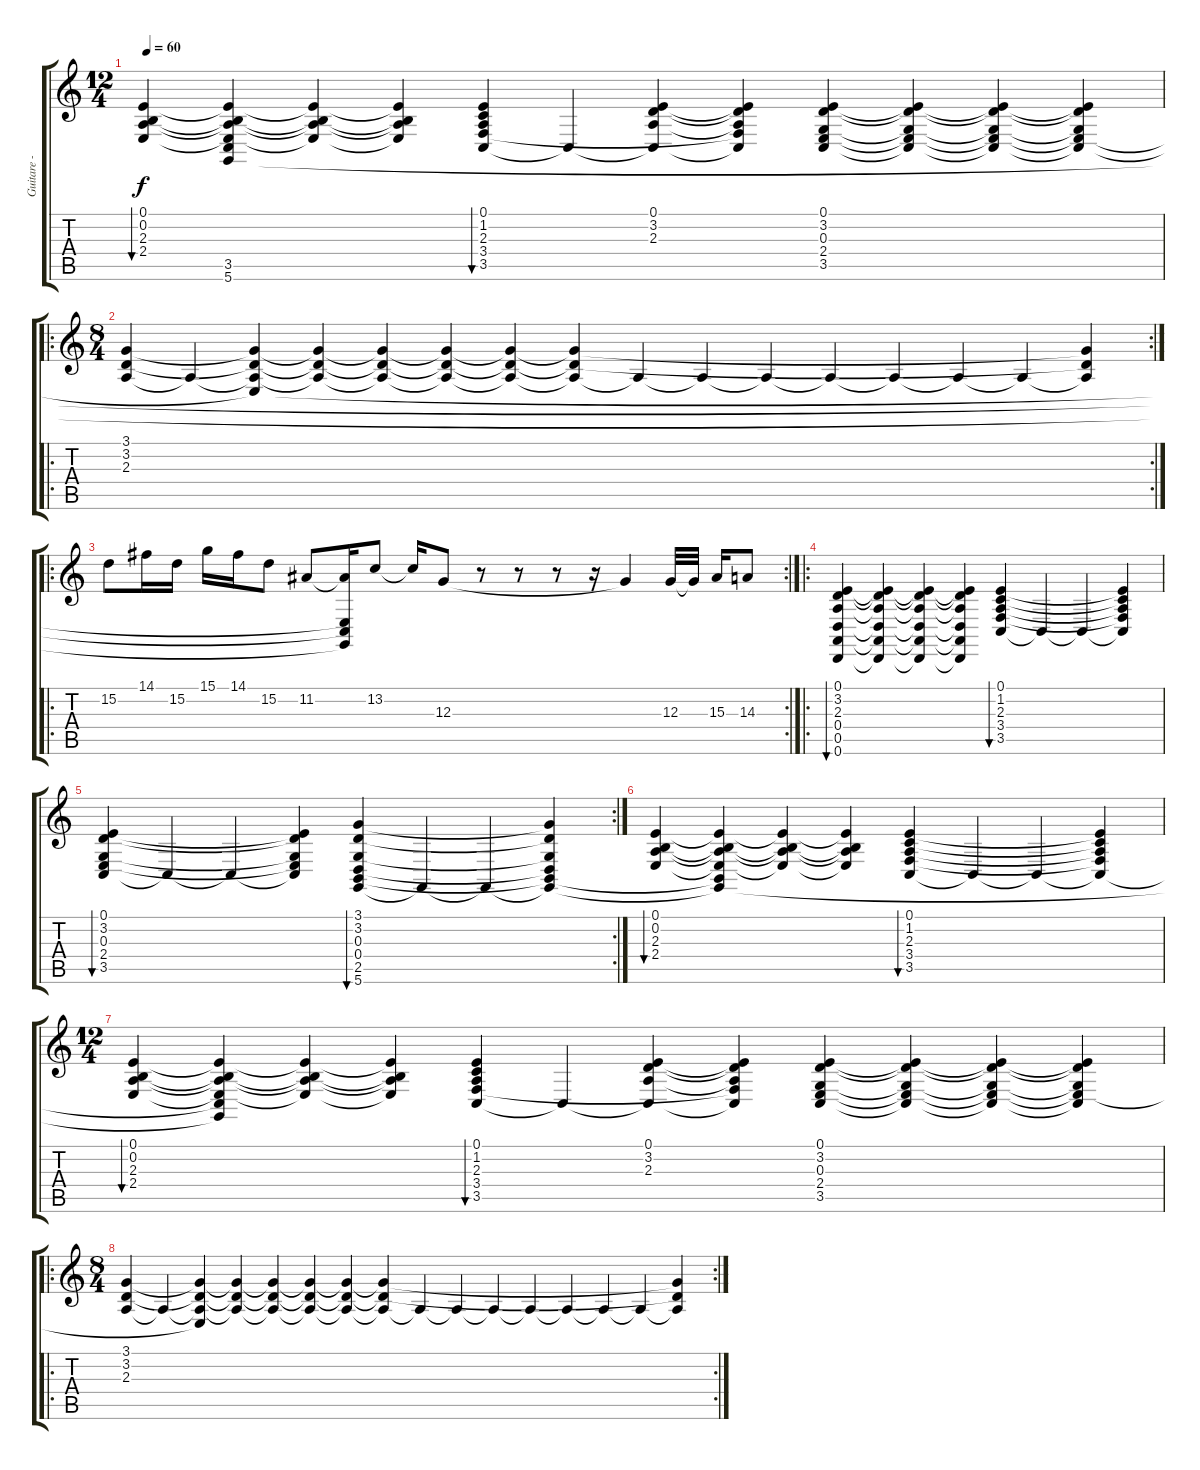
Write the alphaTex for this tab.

\track ("Guitare - 2" "Guitare - ") {instrument stringensemble2}
\staff {score tabs}
\tuning (E4 B3 G3 D3 A2 D2) {hide}
\ts (12 4)
\tempo 60
\clef g2
\ks c
(0.1 0.2 2.3 2.4).4{bu 120 dy f} (0.1{t} 0.2{t} 2.3{t} 2.4{t} 3.5{t} 5.6{t}).4 (0.1{t} 0.2{t} 2.3{t} 2.4{t}).4 (0.1{t} 0.2{t} 2.3{t} 2.4{t}).4 (0.1 1.2 2.3 3.4 3.5).4{bu 120} 3.5{t}.4 (0.1 3.2 2.3 3.5{t}).4 (0.1{t} 3.2{t} 2.3{t} 3.4{t} 3.5{t}).4 (0.1 3.2 0.3 2.4 3.5).4 (0.1{t} 3.2{t} 0.3{t} 2.4{t} 3.5{t}).4 (0.1{t} 3.2{t} 0.3{t} 2.4{t} 3.5{t}).4 (0.1{t} 3.2{t} 0.3{t} 2.4{t} 3.5{t}).4 |
\ro
\rc 2
\ts (8 4)
(3.1 3.2 2.3).4{volume 12} 2.3{t}.4 (3.1{t} 3.2{t} 2.3{t} 2.4{t}).4 (3.1{t} 3.2{t} 2.3{t}).4 (3.1{t} 3.2{t} 2.3{t}).4 (3.1{t} 3.2{t} 2.3{t}).4 (3.1{t} 3.2{t} 2.3{t}).4 (3.1{t} 3.2{t} 2.3{t}).4 2.3{t}.4 2.3{t}.4 2.3{t}.4 2.3{t}.4 2.3{t}.4 2.3{t}.4 2.3{t}.4 (3.1{t} 3.2{t} 2.3{t}).4 |
\ro
\rc 2
15.2.8 14.1.16 15.2.16 15.1.16 14.1.16 15.2.8 11.2.8 (11.2{t} 2.4{t} 3.5{t} 5.6{t}).16 13.2.8 13.2{t}.16 12.3.8 r.8 r.8 r.8 r.16 12.3{t}.4 12.3.32 12.3{t}.32 15.3.16 14.3.8 |
\ro
(0.1 3.2 2.3 0.4 0.5 0.6).4{bu 120} (0.1{t} 3.2{t} 2.3{t} 0.4{t} 0.5{t} 0.6{t}).4 (0.1{t} 3.2{t} 2.3{t} 0.4{t} 0.5{t} 0.6{t}).4 (0.1{t} 3.2{t} 2.3{t} 0.4{t} 0.5{t} 0.6{t}).4 (0.1 1.2 2.3 3.4 3.5).4{bu 120} 3.5{t}.4 3.5{t}.4 (0.1{t} 1.2{t} 2.3{t} 3.4{t} 3.5{t}).4 |
\rc 2
(0.1 3.2 0.3 2.4 3.5).4{bu 120} 3.5{t}.4 3.5{t}.4 (0.1{t} 3.2{t} 0.3{t} 2.4{t} 3.5{t}).4 (3.1 3.2 0.3 0.4 2.5 5.6).4{bu 120} 5.6{t}.4 5.6{t}.4 (3.1{t} 3.2{t} 0.3{t} 0.4{t} 2.5{t} 5.6{t}).4 |
(0.1 0.2 2.3 2.4).4{bu 120} (0.1{t} 0.2{t} 2.3{t} 2.4{t} 2.5{t} 5.6{t}).4 (0.1{t} 0.2{t} 2.3{t} 2.4{t}).4 (0.1{t} 0.2{t} 2.3{t} 2.4{t}).4 (0.1 1.2 2.3 3.4 3.5).4{bu 120} 3.5{t}.4 3.5{t}.4 (0.1{t} 1.2{t} 2.3{t} 3.4{t} 3.5{t}).4 |
\ts (12 4)
(0.1 0.2 2.3 2.4).4{bu 120} (0.1{t} 0.2{t} 2.3{t} 2.4{t} 3.5{t} 5.6{t}).4 (0.1{t} 0.2{t} 2.3{t} 2.4{t}).4 (0.1{t} 0.2{t} 2.3{t} 2.4{t}).4 (0.1 1.2 2.3 3.4 3.5).4{bu 120} 3.5{t}.4 (0.1 3.2 2.3 3.5{t}).4 (0.1{t} 3.2{t} 2.3{t} 3.4{t} 3.5{t}).4 (0.1 3.2 0.3 2.4 3.5).4 (0.1{t} 3.2{t} 0.3{t} 2.4{t} 3.5{t}).4 (0.1{t} 3.2{t} 0.3{t} 2.4{t} 3.5{t}).4 (0.1{t} 3.2{t} 0.3{t} 2.4{t} 3.5{t}).4 |
\ro
\rc 2
\ts (8 4)
(3.1 3.2 2.3).4{volume 12} 2.3{t}.4 (3.1{t} 3.2{t} 2.3{t} 2.4{t}).4 (3.1{t} 3.2{t} 2.3{t}).4 (3.1{t} 3.2{t} 2.3{t}).4 (3.1{t} 3.2{t} 2.3{t}).4 (3.1{t} 3.2{t} 2.3{t}).4 (3.1{t} 3.2{t} 2.3{t}).4 2.3{t}.4 2.3{t}.4 2.3{t}.4 2.3{t}.4 2.3{t}.4 2.3{t}.4 2.3{t}.4 (3.1{t} 3.2{t} 2.3{t}).4
